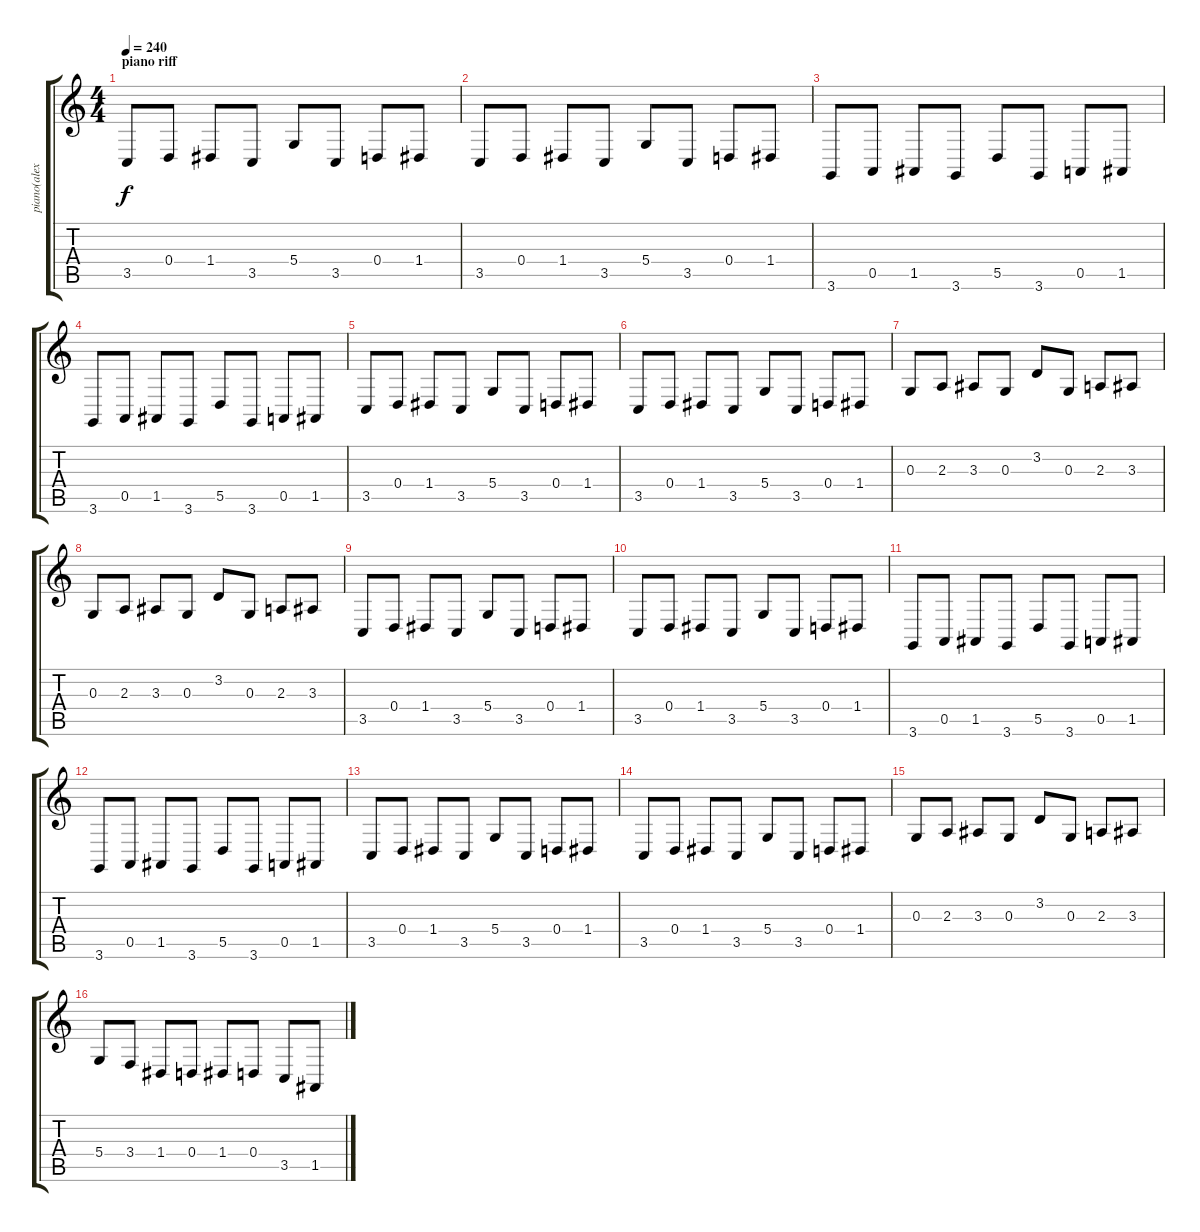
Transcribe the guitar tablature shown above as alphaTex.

\track ("piano(alex stariopoli)" "piano(alex") {instrument acousticgrandpiano}
\staff {score tabs}
\tuning (E4 B3 G3 D3 A2 E2) {hide}
\ts (4 4)
\section ("" "piano riff")
\tempo 240
\clef g2
\ks c
3.5.8{dy f} 0.4.8 1.4.8 3.5.8 5.4.8 3.5.8 0.4.8 1.4.8 |
3.5.8 0.4.8 1.4.8 3.5.8 5.4.8 3.5.8 0.4.8 1.4.8 |
3.6.8 0.5.8 1.5.8 3.6.8 5.5.8 3.6.8 0.5.8 1.5.8 |
3.6.8 0.5.8 1.5.8 3.6.8 5.5.8 3.6.8 0.5.8 1.5.8 |
3.5.8 0.4.8 1.4.8 3.5.8 5.4.8 3.5.8 0.4.8 1.4.8 |
3.5.8 0.4.8 1.4.8 3.5.8 5.4.8 3.5.8 0.4.8 1.4.8 |
0.3.8 2.3.8 3.3.8 0.3.8 3.2.8 0.3.8 2.3.8 3.3.8 |
0.3.8 2.3.8 3.3.8 0.3.8 3.2.8 0.3.8 2.3.8 3.3.8 |
3.5.8 0.4.8 1.4.8 3.5.8 5.4.8 3.5.8 0.4.8 1.4.8 |
3.5.8 0.4.8 1.4.8 3.5.8 5.4.8 3.5.8 0.4.8 1.4.8 |
3.6.8 0.5.8 1.5.8 3.6.8 5.5.8 3.6.8 0.5.8 1.5.8 |
3.6.8 0.5.8 1.5.8 3.6.8 5.5.8 3.6.8 0.5.8 1.5.8 |
3.5.8 0.4.8 1.4.8 3.5.8 5.4.8 3.5.8 0.4.8 1.4.8 |
3.5.8 0.4.8 1.4.8 3.5.8 5.4.8 3.5.8 0.4.8 1.4.8 |
0.3.8 2.3.8 3.3.8 0.3.8 3.2.8 0.3.8 2.3.8 3.3.8 |
5.4.8 3.4.8 1.4.8 0.4.8 1.4.8 0.4.8 3.5.8 1.5.8
